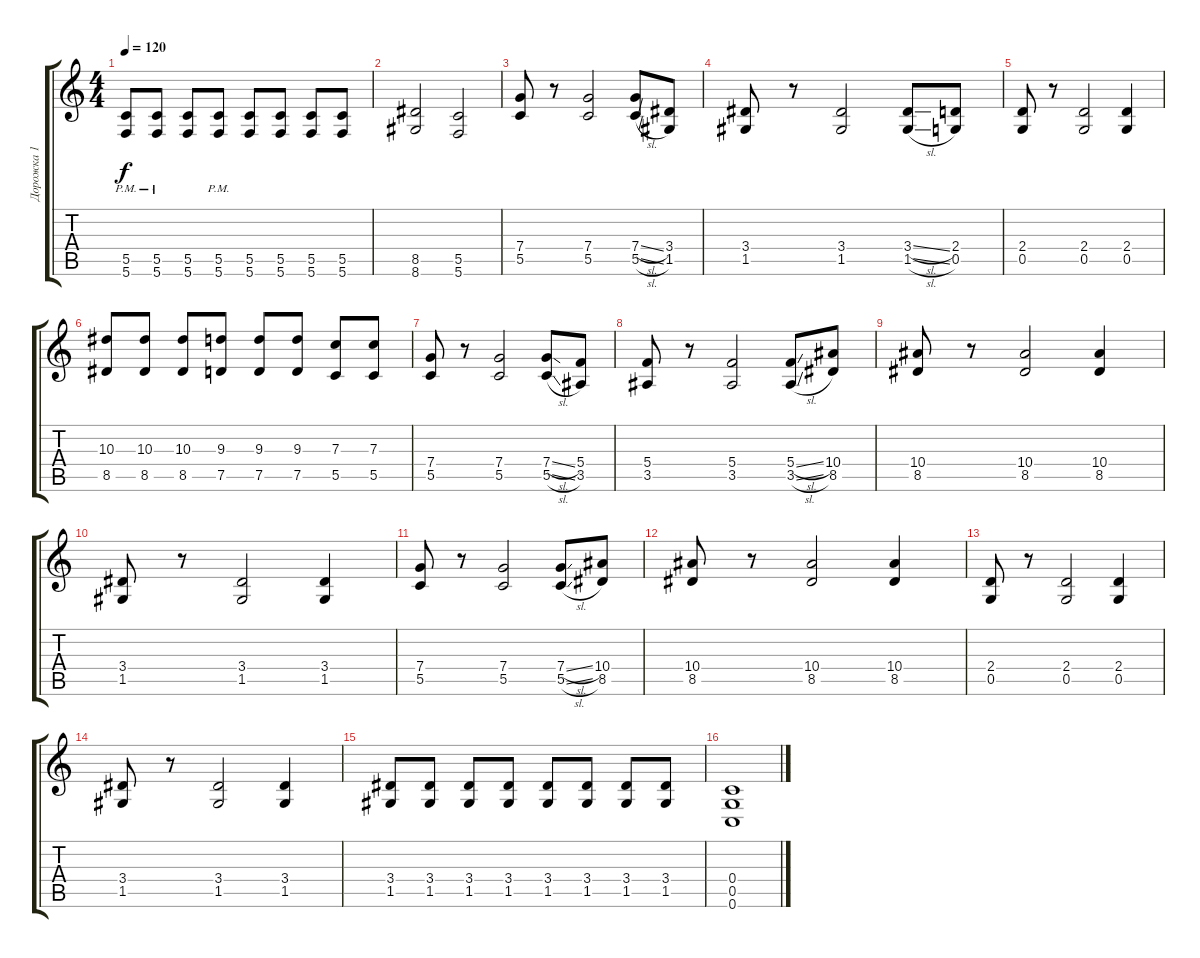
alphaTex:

\track ("Дорожка 1" "Дорожка 1") {instrument overdrivenguitar}
\staff {score tabs}
\tuning (D4 A3 F3 C3 G2 C2) {hide}
\ts (4 4)
\tempo 120
\clef g2
\ks c
(5.5{pm} 5.6{pm}).8{dy f} (5.5{pm} 5.6{pm}).8 (5.5 5.6).8 (5.5{pm} 5.6{pm}).8 (5.5 5.6).8 (5.5 5.6).8 (5.5 5.6).8 (5.5 5.6).8 |
(8.5 8.6).2 (5.5 5.6).2 |
(7.4 5.5).8 r.8 (7.4 5.5).2 (7.4{sl} 5.5{sl}).8 (3.4 1.5).8 |
(3.4 1.5).8 r.8 (3.4 1.5).2 (3.4{sl} 1.5{sl}).8 (2.4 0.5).8 |
(2.4 0.5).8 r.8 (2.4 0.5).2 (2.4 0.5).4 |
(10.3 8.5).8 (10.3 8.5).8 (10.3 8.5).8 (9.3 7.5).8 (9.3 7.5).8 (9.3 7.5).8 (7.3 5.5).8 (7.3 5.5).8 |
(7.4 5.5).8 r.8 (7.4 5.5).2 (7.4{sl} 5.5{sl}).8 (5.4 3.5).8 |
(5.4 3.5).8 r.8 (5.4 3.5).2 (5.4{sl} 3.5{sl}).8 (10.4 8.5).8 |
(10.4 8.5).8 r.8 (10.4 8.5).2 (10.4 8.5).4 |
(3.4 1.5).8 r.8 (3.4 1.5).2 (3.4 1.5).4 |
(7.4 5.5).8 r.8 (7.4 5.5).2 (7.4{sl} 5.5{sl}).8 (10.4 8.5).8 |
(10.4 8.5).8 r.8 (10.4 8.5).2 (10.4 8.5).4 |
(2.4 0.5).8 r.8 (2.4 0.5).2 (2.4 0.5).4 |
(3.4 1.5).8 r.8 (3.4 1.5).2 (3.4 1.5).4 |
(3.4 1.5).8 (3.4 1.5).8 (3.4 1.5).8 (3.4 1.5).8 (3.4 1.5).8 (3.4 1.5).8 (3.4 1.5).8 (3.4 1.5).8 |
(0.4 0.5 0.6).1
